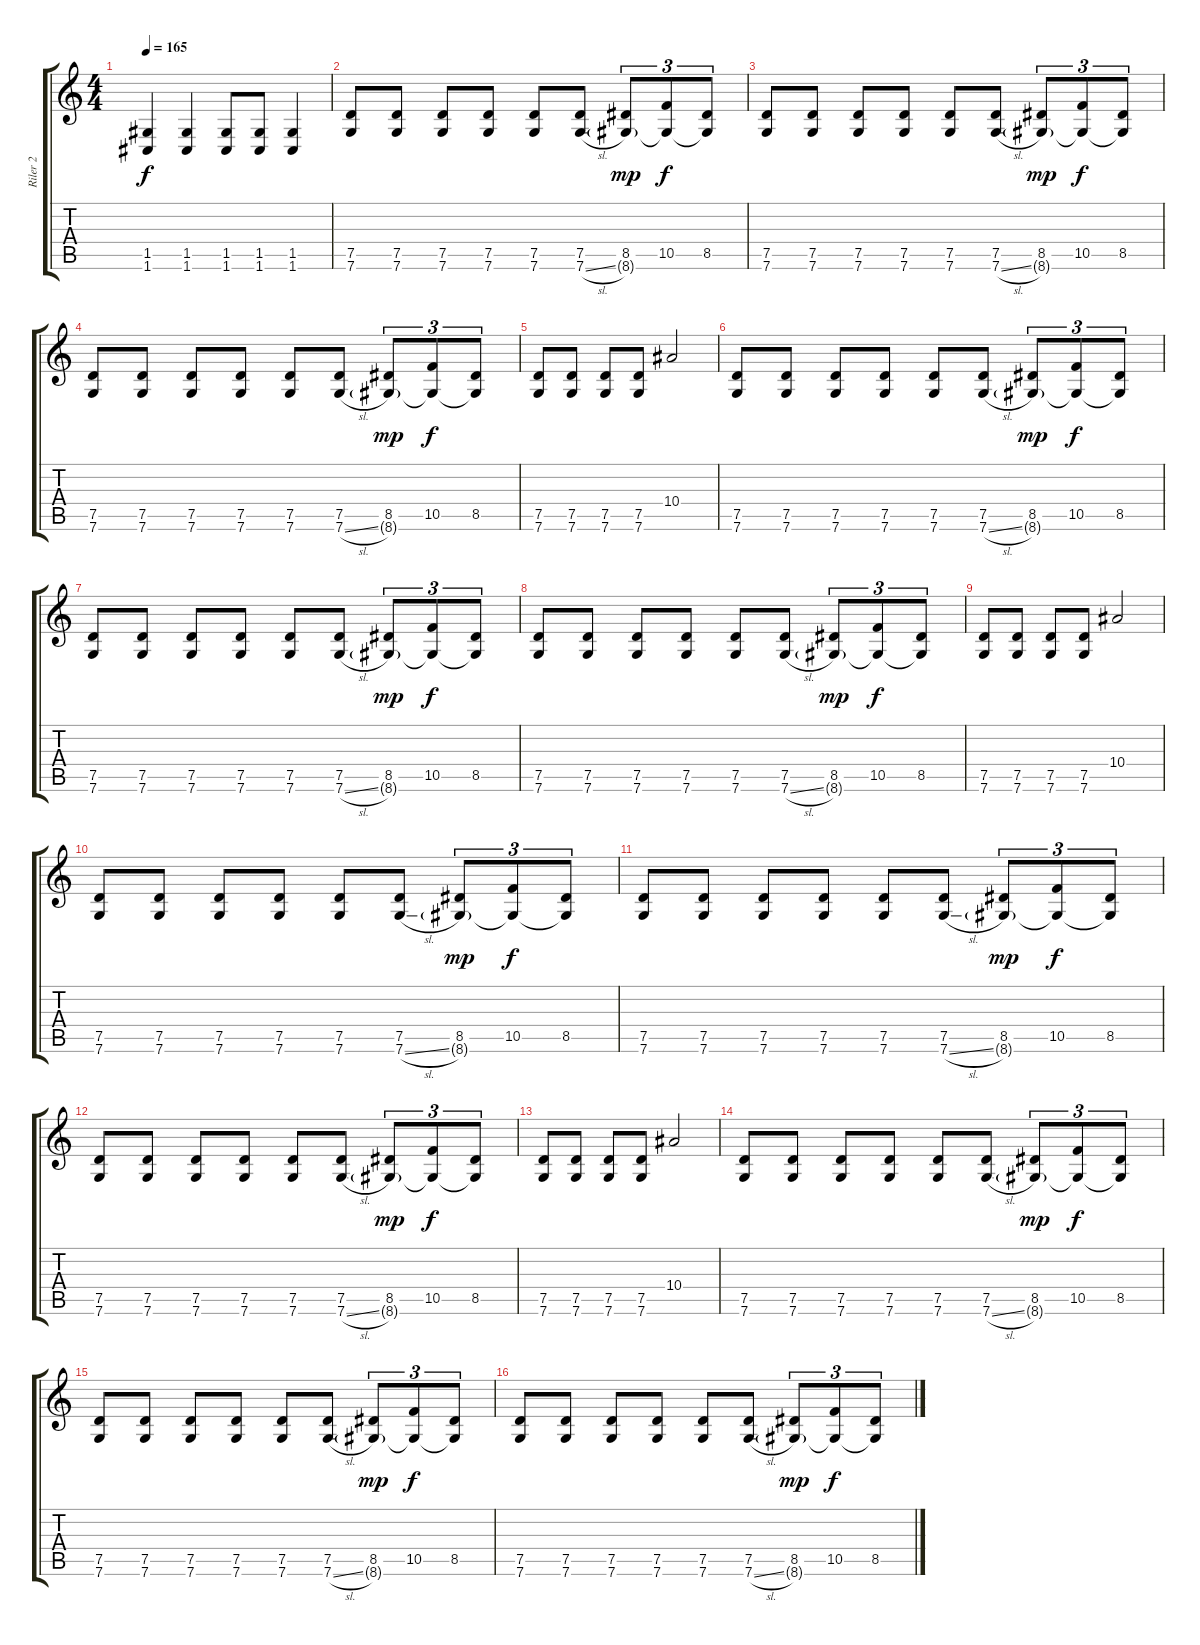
\track ("Riler 2" "Riler 2") {instrument distortionguitar}
\staff {score tabs}
\tuning (D4 A3 F3 C3 G2 C2) {hide}
\ts (4 4)
\tempo 165
\clef g2
\ks c
(1.5 1.6).4{dy f} (1.5 1.6).4 (1.5 1.6).8 (1.5 1.6).8 (1.5 1.6).4 |
(7.5 7.6).8 (7.5 7.6).8 (7.5 7.6).8 (7.5 7.6).8 (7.5 7.6).8 (7.5 7.6{sl}).8 (8.5 8.6{g}).8{tu (3 2) dy mp} (10.5 8.6{t}).8{tu (3 2) dy f} (8.5 8.6{t}).8{tu (3 2)} |
(7.5 7.6).8 (7.5 7.6).8 (7.5 7.6).8 (7.5 7.6).8 (7.5 7.6).8 (7.5 7.6{sl}).8 (8.5 8.6{g}).8{tu (3 2) dy mp} (10.5 8.6{t}).8{tu (3 2) dy f} (8.5 8.6{t}).8{tu (3 2)} |
(7.5 7.6).8 (7.5 7.6).8 (7.5 7.6).8 (7.5 7.6).8 (7.5 7.6).8 (7.5 7.6{sl}).8 (8.5 8.6{g}).8{tu (3 2) dy mp} (10.5 8.6{t}).8{tu (3 2) dy f} (8.5 8.6{t}).8{tu (3 2)} |
(7.5 7.6).8 (7.5 7.6).8 (7.5 7.6).8 (7.5 7.6).8 10.4.2 |
(7.5 7.6).8 (7.5 7.6).8 (7.5 7.6).8 (7.5 7.6).8 (7.5 7.6).8 (7.5 7.6{sl}).8 (8.5 8.6{g}).8{tu (3 2) dy mp} (10.5 8.6{t}).8{tu (3 2) dy f} (8.5 8.6{t}).8{tu (3 2)} |
(7.5 7.6).8 (7.5 7.6).8 (7.5 7.6).8 (7.5 7.6).8 (7.5 7.6).8 (7.5 7.6{sl}).8 (8.5 8.6{g}).8{tu (3 2) dy mp} (10.5 8.6{t}).8{tu (3 2) dy f} (8.5 8.6{t}).8{tu (3 2)} |
(7.5 7.6).8 (7.5 7.6).8 (7.5 7.6).8 (7.5 7.6).8 (7.5 7.6).8 (7.5 7.6{sl}).8 (8.5 8.6{g}).8{tu (3 2) dy mp} (10.5 8.6{t}).8{tu (3 2) dy f} (8.5 8.6{t}).8{tu (3 2)} |
(7.5 7.6).8 (7.5 7.6).8 (7.5 7.6).8 (7.5 7.6).8 10.4.2 |
(7.5 7.6).8 (7.5 7.6).8 (7.5 7.6).8 (7.5 7.6).8 (7.5 7.6).8 (7.5 7.6{sl}).8 (8.5 8.6{g}).8{tu (3 2) dy mp} (10.5 8.6{t}).8{tu (3 2) dy f} (8.5 8.6{t}).8{tu (3 2)} |
(7.5 7.6).8 (7.5 7.6).8 (7.5 7.6).8 (7.5 7.6).8 (7.5 7.6).8 (7.5 7.6{sl}).8 (8.5 8.6{g}).8{tu (3 2) dy mp} (10.5 8.6{t}).8{tu (3 2) dy f} (8.5 8.6{t}).8{tu (3 2)} |
(7.5 7.6).8 (7.5 7.6).8 (7.5 7.6).8 (7.5 7.6).8 (7.5 7.6).8 (7.5 7.6{sl}).8 (8.5 8.6{g}).8{tu (3 2) dy mp} (10.5 8.6{t}).8{tu (3 2) dy f} (8.5 8.6{t}).8{tu (3 2)} |
(7.5 7.6).8 (7.5 7.6).8 (7.5 7.6).8 (7.5 7.6).8 10.4.2 |
(7.5 7.6).8 (7.5 7.6).8 (7.5 7.6).8 (7.5 7.6).8 (7.5 7.6).8 (7.5 7.6{sl}).8 (8.5 8.6{g}).8{tu (3 2) dy mp} (10.5 8.6{t}).8{tu (3 2) dy f} (8.5 8.6{t}).8{tu (3 2)} |
(7.5 7.6).8 (7.5 7.6).8 (7.5 7.6).8 (7.5 7.6).8 (7.5 7.6).8 (7.5 7.6{sl}).8 (8.5 8.6{g}).8{tu (3 2) dy mp} (10.5 8.6{t}).8{tu (3 2) dy f} (8.5 8.6{t}).8{tu (3 2)} |
(7.5 7.6).8 (7.5 7.6).8 (7.5 7.6).8 (7.5 7.6).8 (7.5 7.6).8 (7.5 7.6{sl}).8 (8.5 8.6{g}).8{tu (3 2) dy mp} (10.5 8.6{t}).8{tu (3 2) dy f} (8.5 8.6{t}).8{tu (3 2)}
